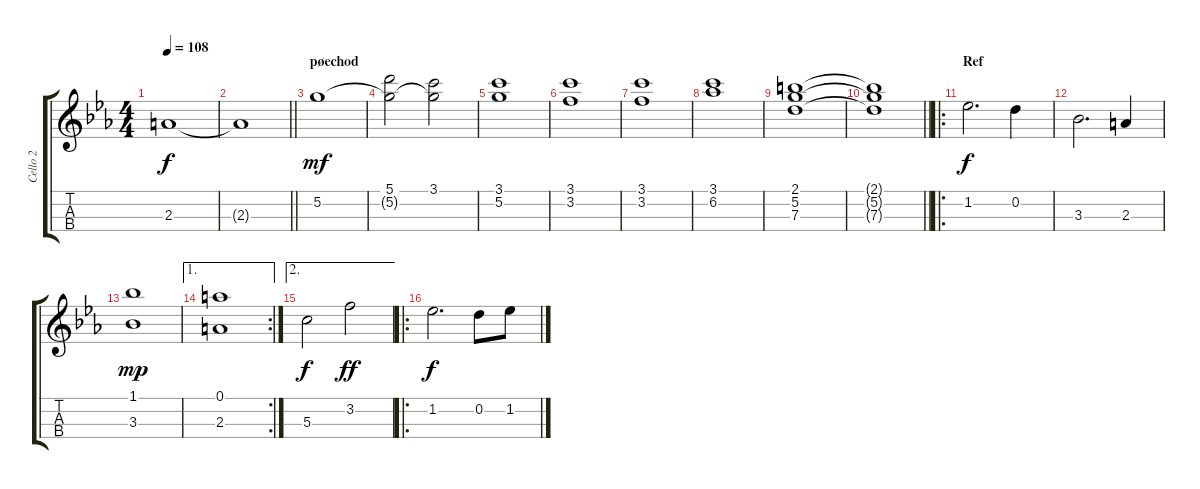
\track ("Cello 2" "Cello 2") {instrument contrabass}
\staff {score tabs}
\tuning (A4 D4 G3 C3) {hide}
\ts (4 4)
\tempo 108
\clef g2
\ks eb
2.3.1{dy f} |
\barLineRight lightlight
2.3{t}.1 |
\section ("" "pøechod")
5.2.1{dy mf} |
(5.1 5.2{t}).2 (3.1 5.2{t}).2 |
(3.1 5.2).1 |
(3.1 3.2).1 |
(3.1 3.2).1 |
(3.1 6.2).1 |
(2.1 5.2 7.3).1 |
\barLineRight lightlight
(2.1{t} 5.2{t} 7.3{t}).1 |
\ro
\section ("" "Ref")
1.2.2{d dy f} 0.2.4 |
3.3.2{d} 2.3.4 |
(1.1 3.3).1{dy mp} |
\ae 1
\rc 2
(0.1 2.3).1 |
\ae 2
5.3.2{dy f} 3.2.2{dy ff} |
\ro
1.2.2{d dy f} 0.2.8 1.2.8
